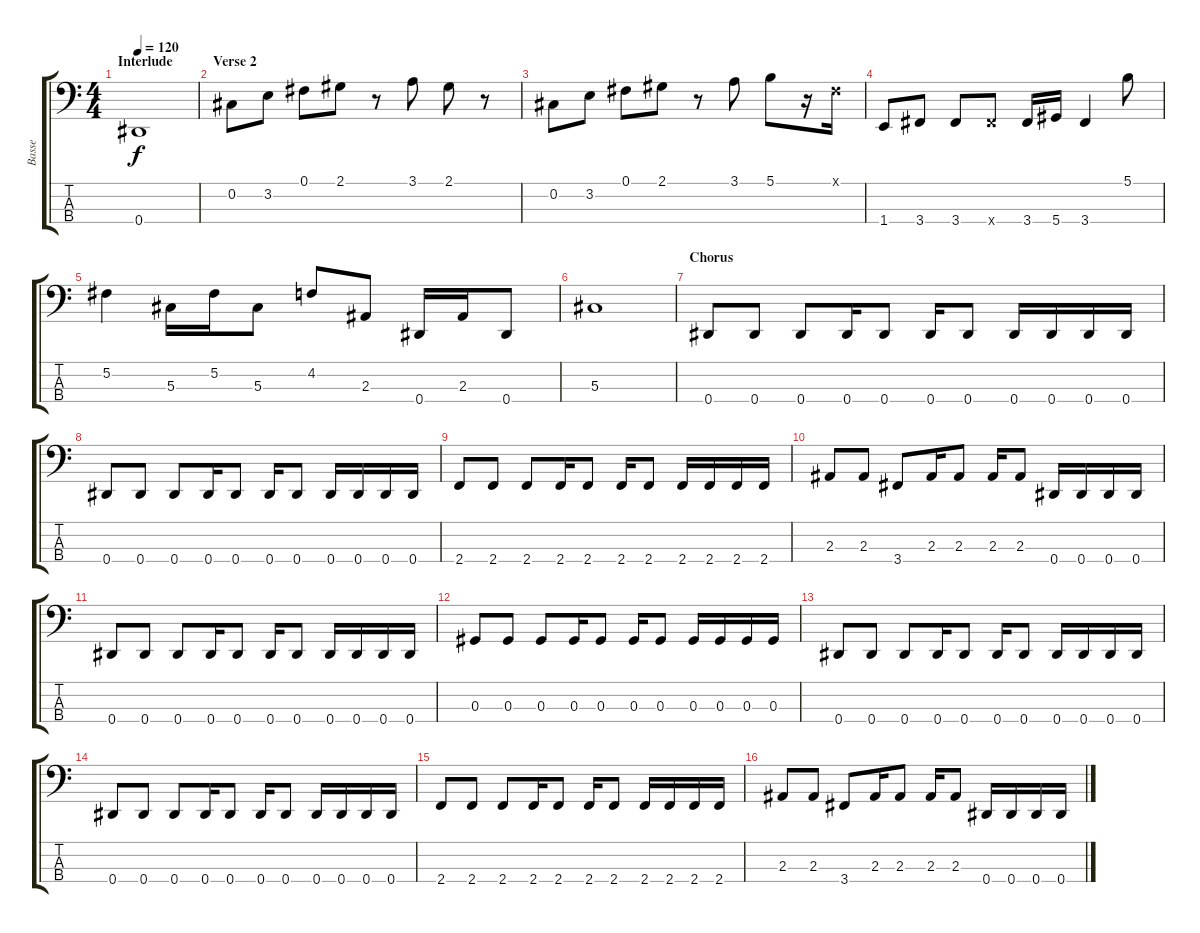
\track ("Basse" "Basse") {instrument electricbassfinger}
\staff {score tabs}
\tuning (Gb2 Db2 Ab1 Eb1) {hide}
\ts (4 4)
\section ("" "Interlude")
\tempo 120
\clef f4
\ks c
0.4.1{dy f} |
\section ("" "Verse 2")
0.2.8 3.2.8 0.1.8 2.1.8 r.8 3.1.8 2.1.8 r.8 |
0.2.8 3.2.8 0.1.8 2.1.8 r.8 3.1.8 5.1.8 r.16 0.1{x}.16 |
1.4.8 3.4.8 3.4.8 3.4{x}.8 3.4.16 5.4.16 3.4.4 5.1.8 |
5.2.4 5.3.16 5.2.16 5.3.8 4.2.8 2.3.8 0.4.16 2.3.16 0.4.8 |
5.3.1 |
\section ("" "Chorus")
0.4.8 0.4.8 0.4.8 0.4.16 0.4.8 0.4.16 0.4.8 0.4.16 0.4.16 0.4.16 0.4.16 |
0.4.8 0.4.8 0.4.8 0.4.16 0.4.8 0.4.16 0.4.8 0.4.16 0.4.16 0.4.16 0.4.16 |
2.4.8 2.4.8 2.4.8 2.4.16 2.4.8 2.4.16 2.4.8 2.4.16 2.4.16 2.4.16 2.4.16 |
2.3.8 2.3.8 3.4.8 2.3.16 2.3.8 2.3.16 2.3.8 0.4.16 0.4.16 0.4.16 0.4.16 |
0.4.8 0.4.8 0.4.8 0.4.16 0.4.8 0.4.16 0.4.8 0.4.16 0.4.16 0.4.16 0.4.16 |
0.3.8 0.3.8 0.3.8 0.3.16 0.3.8 0.3.16 0.3.8 0.3.16 0.3.16 0.3.16 0.3.16 |
0.4.8 0.4.8 0.4.8 0.4.16 0.4.8 0.4.16 0.4.8 0.4.16 0.4.16 0.4.16 0.4.16 |
0.4.8 0.4.8 0.4.8 0.4.16 0.4.8 0.4.16 0.4.8 0.4.16 0.4.16 0.4.16 0.4.16 |
2.4.8 2.4.8 2.4.8 2.4.16 2.4.8 2.4.16 2.4.8 2.4.16 2.4.16 2.4.16 2.4.16 |
2.3.8 2.3.8 3.4.8 2.3.16 2.3.8 2.3.16 2.3.8 0.4.16 0.4.16 0.4.16 0.4.16
